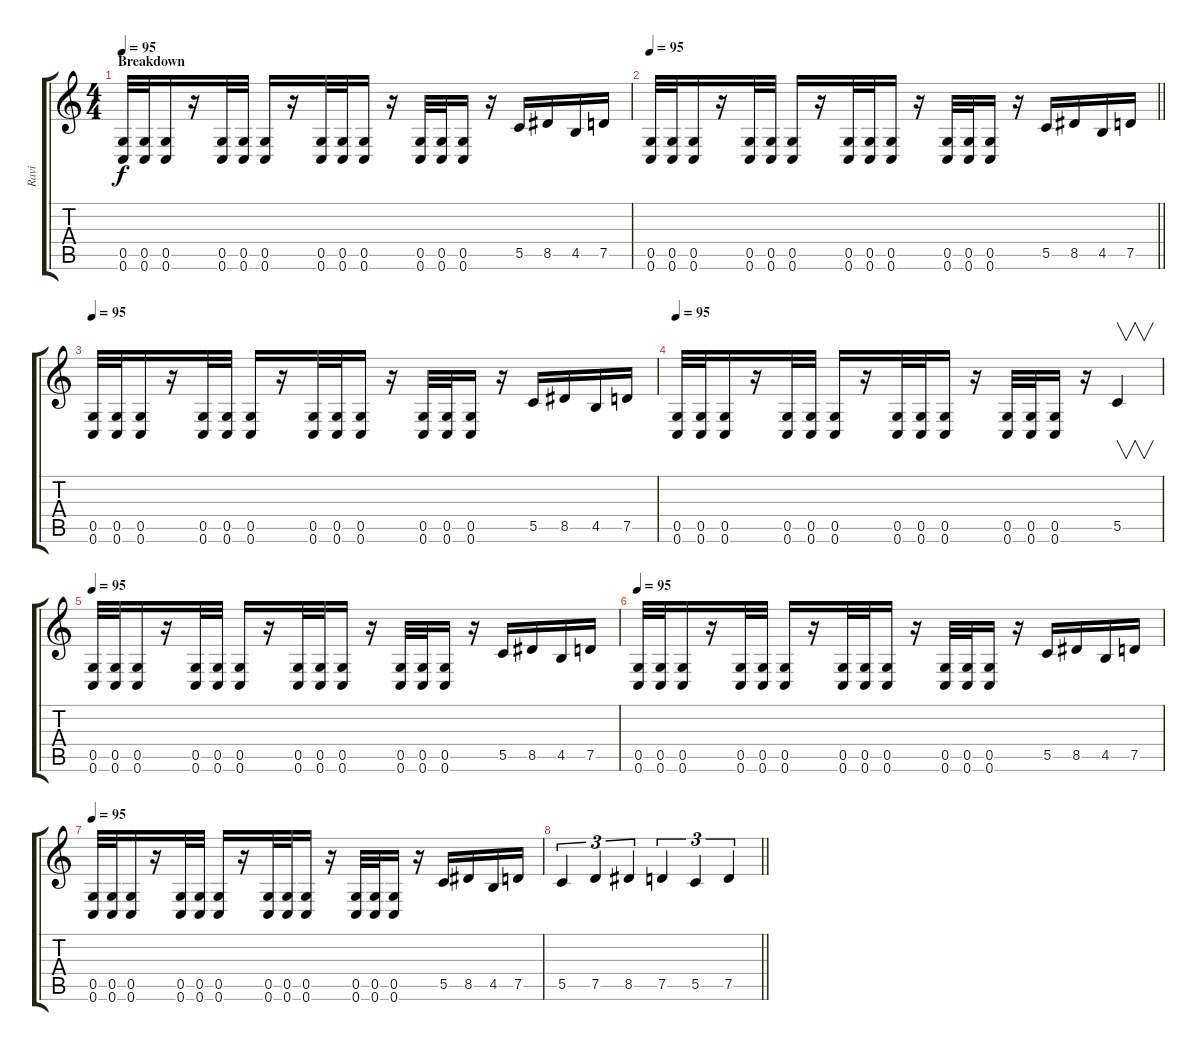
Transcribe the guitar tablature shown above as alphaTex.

\track ("Ravi" "Ravi") {instrument distortionguitar}
\staff {score tabs}
\tuning (D4 A3 F3 C3 G2 C2) {hide}
\ts (4 4)
\section ("" "Breakdown")
\tempo 95
\clef g2
\ks c
(0.5 0.6).32{dy f} (0.5 0.6).32 (0.5 0.6).16 r.16 (0.5 0.6).32 (0.5 0.6).32 (0.5 0.6).16 r.16 (0.5 0.6).32 (0.5 0.6).32 (0.5 0.6).16 r.16 (0.5 0.6).32 (0.5 0.6).32 (0.5 0.6).16 r.16 5.5.16 8.5.16 4.5.16 7.5.16 |
\tempo 95
\barLineRight lightlight
(0.5 0.6).32 (0.5 0.6).32 (0.5 0.6).16 r.16 (0.5 0.6).32 (0.5 0.6).32 (0.5 0.6).16 r.16 (0.5 0.6).32 (0.5 0.6).32 (0.5 0.6).16 r.16 (0.5 0.6).32 (0.5 0.6).32 (0.5 0.6).16 r.16 5.5.16 8.5.16 4.5.16 7.5.16 |
\section ("" "")
\tempo 95
(0.5 0.6).32 (0.5 0.6).32 (0.5 0.6).16 r.16 (0.5 0.6).32 (0.5 0.6).32 (0.5 0.6).16 r.16 (0.5 0.6).32 (0.5 0.6).32 (0.5 0.6).16 r.16 (0.5 0.6).32 (0.5 0.6).32 (0.5 0.6).16 r.16 5.5.16 8.5.16 4.5.16 7.5.16 |
\tempo 95
(0.5 0.6).32 (0.5 0.6).32 (0.5 0.6).16 r.16 (0.5 0.6).32 (0.5 0.6).32 (0.5 0.6).16 r.16 (0.5 0.6).32 (0.5 0.6).32 (0.5 0.6).16 r.16 (0.5 0.6).32 (0.5 0.6).32 (0.5 0.6).16 r.16 5.5.4{v} |
\tempo 95
(0.5 0.6).32 (0.5 0.6).32 (0.5 0.6).16 r.16 (0.5 0.6).32 (0.5 0.6).32 (0.5 0.6).16 r.16 (0.5 0.6).32 (0.5 0.6).32 (0.5 0.6).16 r.16 (0.5 0.6).32 (0.5 0.6).32 (0.5 0.6).16 r.16 5.5.16 8.5.16 4.5.16 7.5.16 |
\tempo 95
(0.5 0.6).32 (0.5 0.6).32 (0.5 0.6).16 r.16 (0.5 0.6).32 (0.5 0.6).32 (0.5 0.6).16 r.16 (0.5 0.6).32 (0.5 0.6).32 (0.5 0.6).16 r.16 (0.5 0.6).32 (0.5 0.6).32 (0.5 0.6).16 r.16 5.5.16 8.5.16 4.5.16 7.5.16 |
\tempo 95
(0.5 0.6).32 (0.5 0.6).32 (0.5 0.6).16 r.16 (0.5 0.6).32 (0.5 0.6).32 (0.5 0.6).16 r.16 (0.5 0.6).32 (0.5 0.6).32 (0.5 0.6).16 r.16 (0.5 0.6).32 (0.5 0.6).32 (0.5 0.6).16 r.16 5.5.16 8.5.16 4.5.16 7.5.16 |
\barLineRight lightlight
5.5.4{tu (3 2)} 7.5.4{tu (3 2)} 8.5.4{tu (3 2)} 7.5.4{tu (3 2)} 5.5.4{tu (3 2)} 7.5.4{tu (3 2)}
